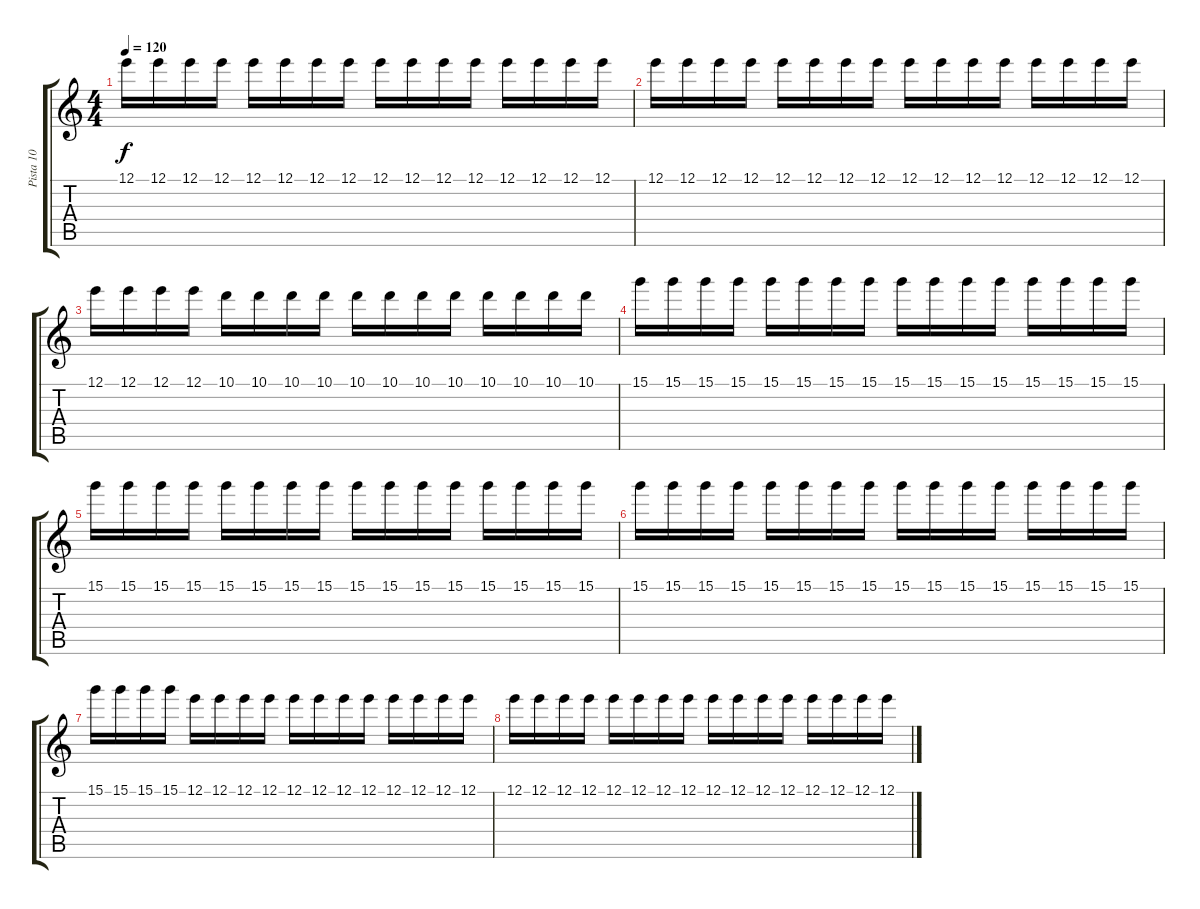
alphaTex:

\track ("Pista 10" "Pista 10") {instrument electricguitarjazz}
\staff {score tabs}
\tuning (E4 B3 G3 D3 A2 E2) {hide}
\ts (4 4)
\tempo 120
\clef g2
\ks c
12.1.16{dy f} 12.1.16 12.1.16 12.1.16 12.1.16 12.1.16 12.1.16 12.1.16 12.1.16 12.1.16 12.1.16 12.1.16 12.1.16 12.1.16 12.1.16 12.1.16 |
12.1.16 12.1.16 12.1.16 12.1.16 12.1.16 12.1.16 12.1.16 12.1.16 12.1.16 12.1.16 12.1.16 12.1.16 12.1.16 12.1.16 12.1.16 12.1.16 |
12.1.16 12.1.16 12.1.16 12.1.16 10.1.16 10.1.16 10.1.16 10.1.16 10.1.16 10.1.16 10.1.16 10.1.16 10.1.16 10.1.16 10.1.16 10.1.16 |
15.1.16 15.1.16 15.1.16 15.1.16 15.1.16 15.1.16 15.1.16 15.1.16 15.1.16 15.1.16 15.1.16 15.1.16 15.1.16 15.1.16 15.1.16 15.1.16 |
15.1.16 15.1.16 15.1.16 15.1.16 15.1.16 15.1.16 15.1.16 15.1.16 15.1.16 15.1.16 15.1.16 15.1.16 15.1.16 15.1.16 15.1.16 15.1.16 |
15.1.16 15.1.16 15.1.16 15.1.16 15.1.16 15.1.16 15.1.16 15.1.16 15.1.16 15.1.16 15.1.16 15.1.16 15.1.16 15.1.16 15.1.16 15.1.16 |
15.1.16 15.1.16 15.1.16 15.1.16 12.1.16 12.1.16 12.1.16 12.1.16 12.1.16 12.1.16 12.1.16 12.1.16 12.1.16 12.1.16 12.1.16 12.1.16 |
12.1.16 12.1.16 12.1.16 12.1.16 12.1.16 12.1.16 12.1.16 12.1.16 12.1.16 12.1.16 12.1.16 12.1.16 12.1.16 12.1.16 12.1.16 12.1.16
